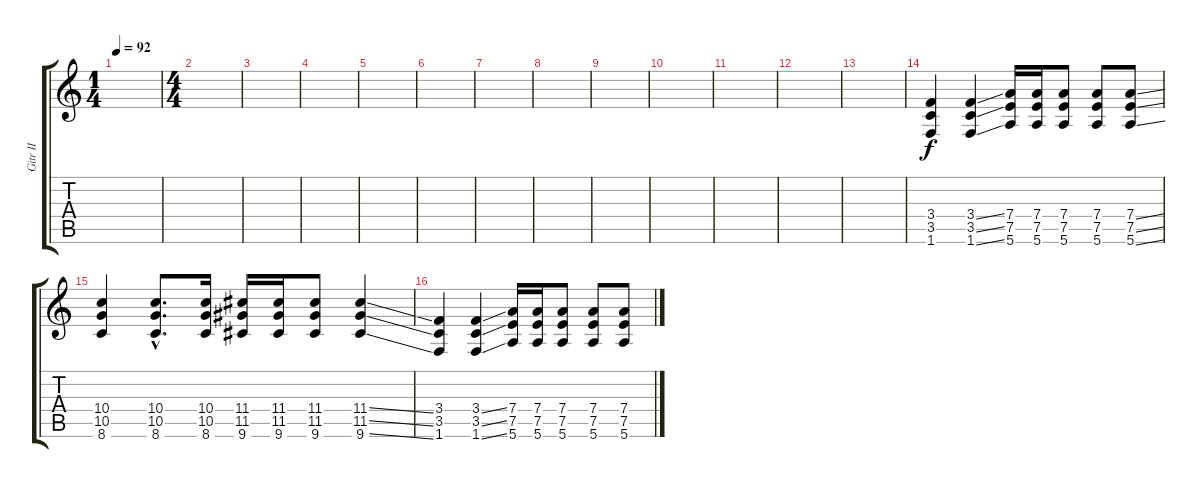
\track ("Gitr II" "Gitr II") {instrument overdrivenguitar}
\staff {score tabs}
\tuning (E4 B3 G3 D3 A2 E2) {hide}
\ts (1 4)
\tempo 92
\clef g2
\ks c
|
\ts (4 4)
|
|
|
|
|
|
|
|
|
|
|
|
(3.4 3.5 1.6).4 (3.4{ss} 3.5{ss} 1.6{ss}).4 (7.4 7.5 5.6).16 (7.4 7.5 5.6).16 (7.4 7.5 5.6).8 (7.4 7.5 5.6).8 (7.4{ss} 7.5{ss} 5.6{ss}).8 |
(10.4 10.5 8.6).4 (10.4{hac} 10.5{hac} 8.6{hac}).8{d} (10.4 10.5 8.6).16 (11.4 11.5 9.6).16 (11.4 11.5 9.6).16 (11.4 11.5 9.6).8 (11.4{ss} 11.5{ss} 9.6{ss}).4 |
(3.4 3.5 1.6).4 (3.4{ss} 3.5{ss} 1.6{ss}).4 (7.4 7.5 5.6).16 (7.4 7.5 5.6).16 (7.4 7.5 5.6).8 (7.4 7.5 5.6).8 (7.4{ss} 7.5{ss} 5.6{ss}).8
